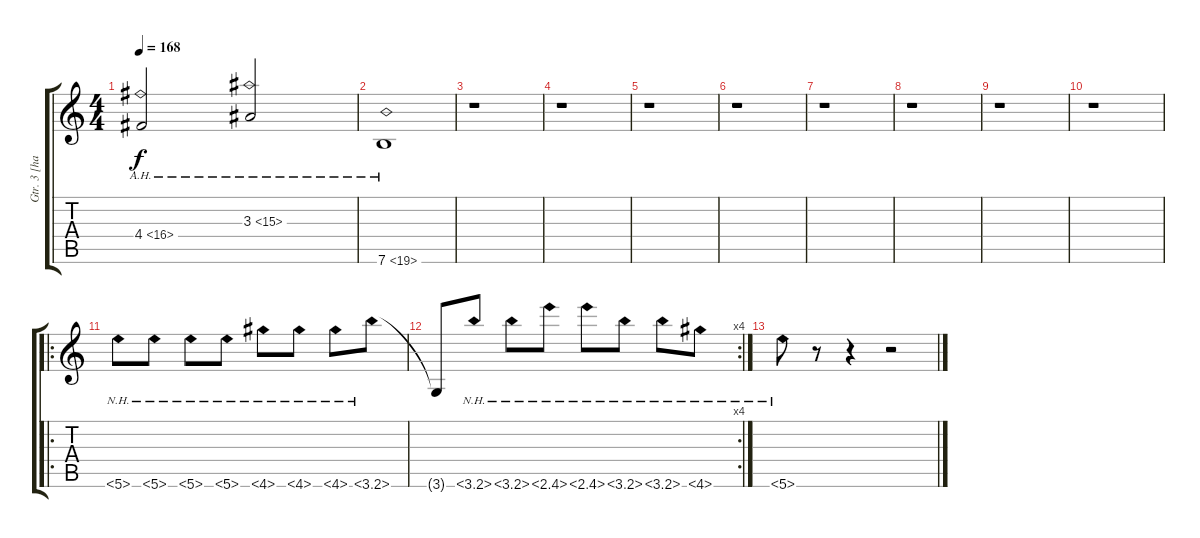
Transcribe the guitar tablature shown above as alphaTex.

\track ("Gtr. 3 [harm.]" "Gtr. 3 [ha") {instrument distortionguitar}
\staff {score tabs}
\tuning (E4 B3 G3 D3 A2 E2) {hide}
\ts (4 4)
\tempo 168
\clef g2
\ks c
4.4{ah 12}.2{dy f} 3.3{ah 12}.2 |
7.6{ah 12}.1 |
r.1 |
r.1 |
r.1 |
r.1 |
r.1 |
r.1 |
r.1 |
r.1 |
\ro
5.6{nh}.8 5.6{nh}.8 5.6{nh}.8 5.6{nh}.8 4.6{nh}.8 4.6{nh}.8 4.6{nh}.8 3.6{nh}.8 |
\rc 4
3.6{t}.8 3.6{nh}.8 3.6{nh}.8 2.6{nh}.8 2.6{nh}.8 3.6{nh}.8 3.6{nh}.8 4.6{nh}.8 |
5.6{nh}.8 r.8 r.4 r.2
